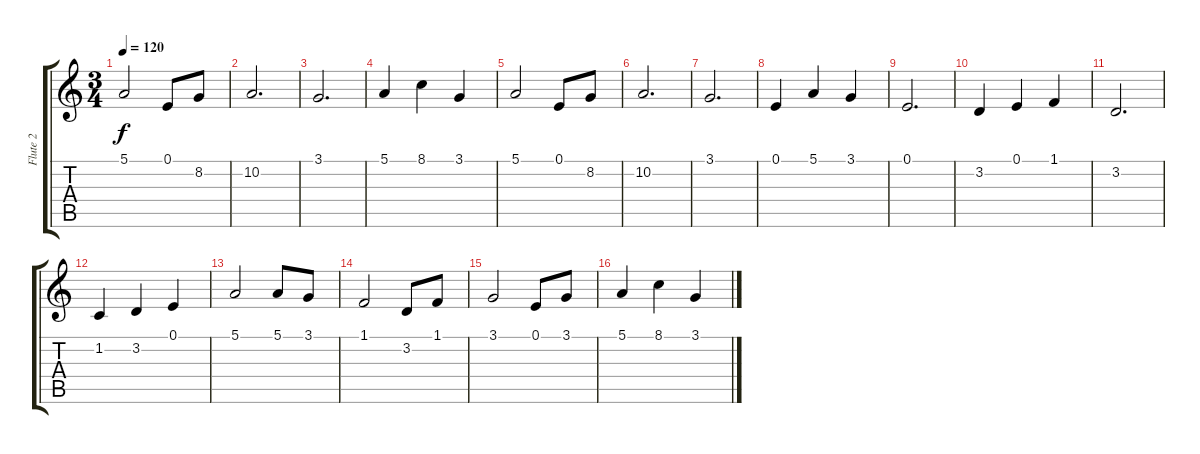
\track ("Flute 2" "Flute 2") {instrument flute}
\staff {score tabs}
\tuning (E4 B3 G3 D3 A2 E2) {hide}
\ts (3 4)
\tempo 120
\clef g2
\ks c
5.1.2{dy f} 0.1.8 8.2.8 |
10.2.2{d} |
3.1.2{d} |
5.1.4 8.1.4 3.1.4 |
5.1.2 0.1.8 8.2.8 |
10.2.2{d} |
3.1.2{d} |
0.1.4 5.1.4 3.1.4 |
0.1.2{d} |
3.2.4 0.1.4 1.1.4 |
3.2.2{d} |
1.2.4 3.2.4 0.1.4 |
5.1.2 5.1.8 3.1.8 |
1.1.2 3.2.8 1.1.8 |
3.1.2 0.1.8 3.1.8 |
5.1.4 8.1.4 3.1.4
